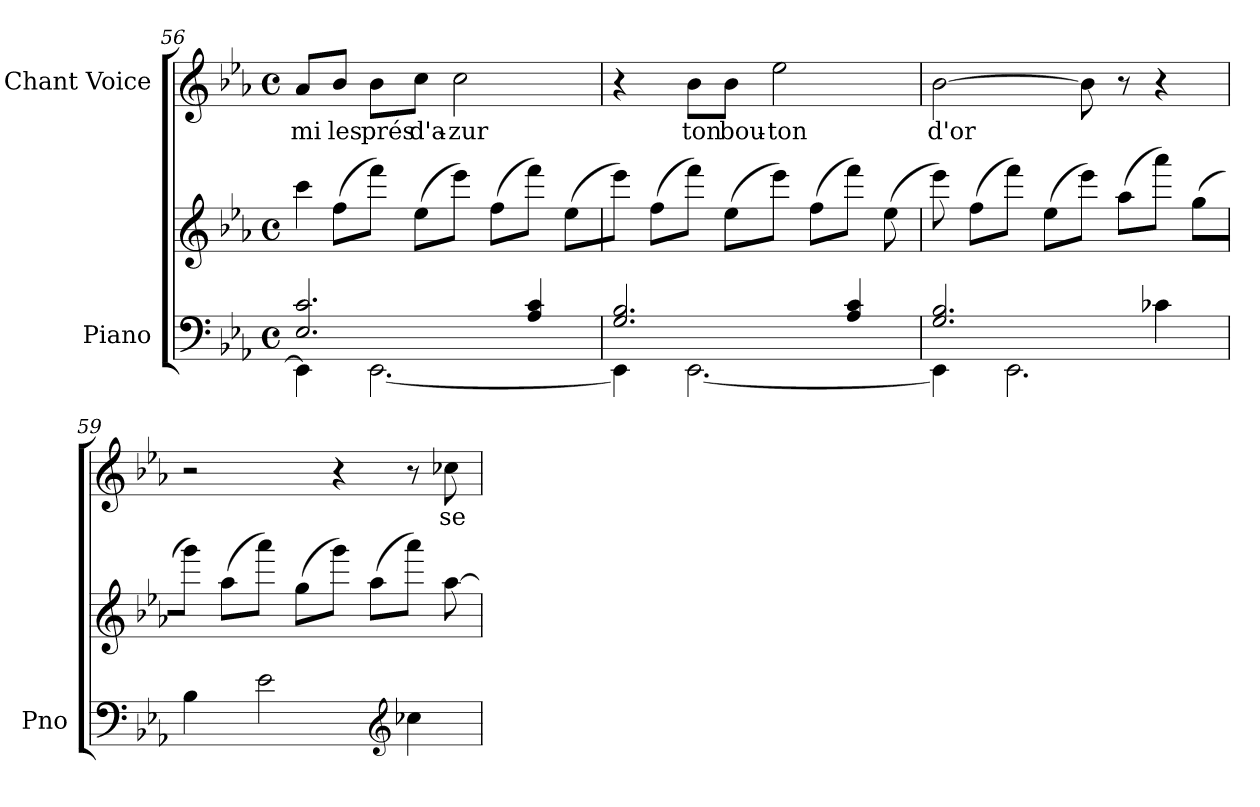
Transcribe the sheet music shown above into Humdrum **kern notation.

**kern	**kern	**dynam	**kern	**text
*part2	*part2	*part2	*part1	*part1
*staff3	*staff2	*staff2/3	*staff1	*staff1
*I"Piano	*	*	*I"Chant Voice	*
*I'Pno	*	*	*	*
*clefF4	*clefG2	*	*clefG2	*
*k[b-e-a-]	*k[b-e-a-]	*	*k[b-e-a-]	*
*M4/4	*M4/4	*	*M4/4	*
*met(c)	*met(c)	*	*met(c)	*
=56	=56	=56	=56	=56
*^	*	*	*	*
2.E-/ 2.c/	4EE-\]	8ccc\J	.	8a-/L	-mi
.	.	(8ff\L	.	8b-/J	les
.	[2.EE-\	8fff\J)	.	8b-\L	prés
.	.	(>8ee-\L	.	8cc\J	d'a-
.	.	8eee-\J)	.	2cc\	-zur
.	.	(8ff\L	.	.	.
4A-/ 4c/	.	8fff\J)	.	.	.
!	!	!	!LO:DY:b	!	!
!	!	!	!LO:DY:n=1:b	!	!
.	.	(>8ee-\L	other-dynamics pp	.	.
=57	=57	=57	=57	=57	=57
2.G/ 2.B-/	4EE-\]	8eee-\J)	.	4r	.
.	.	(8ff\L	.	.	.
.	[2.EE-\	8fff\J)	.	8b-\L	ton
.	.	(>8ee-\L	.	8b-\J	bou-
.	.	8eee-\J)	.	2ee-\	-ton
.	.	(8ff\L	.	.	.
4A-/ 4c/	.	8fff\J)	.	.	.
.	.	(>8ee-\	.	.	.
=58	=58	=58	=58	=58	=58
2.G/ 2.B-/	4EE-\]	8eee-\)	.	[2b-\	d'or
.	.	(8ff\L	.	.	.
.	2.EE-\	8fff\J)	.	.	.
.	.	(>8ee-\L	.	.	.
.	.	8eee-\J)	.	8b-\]	.
.	.	(8aa-\L	.	8r	.
4c-X\	.	8aaa-\J)	.	4r	.
.	.	(>8gg\L	.	.	.
*v	*v	*	*	*	*
=59	=59	=59	=59	=59
4B-\	8ggg\J)	.	2r	.
.	(8aa-\L	.	.	.
2e-\	8aaa-\J)	.	.	.
.	(>8gg\L	.	.	.
.	8ggg\J)	.	4r	.
.	(8aa-\L	.	.	.
*clefG2	*	*	*	*
4cc-X\	8aaa-\J)	.	8r	.
.	[8aa-\	.	8cc-X\	se
=	=	=	=	=
*-	*-	*-	*-	*-
